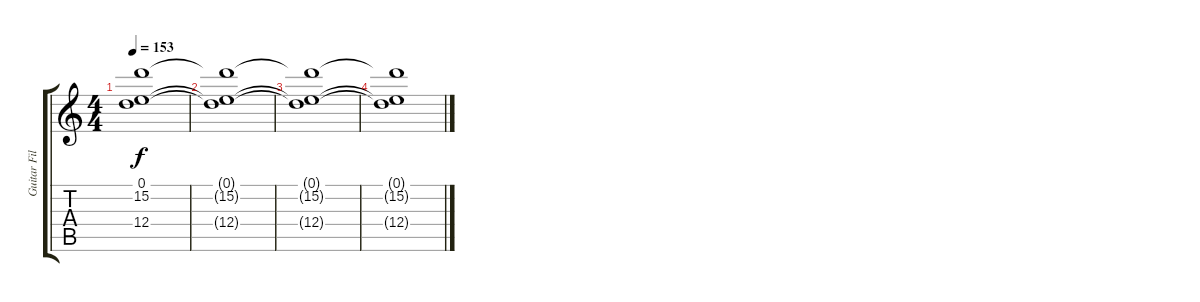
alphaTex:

\track ("Guitar Fills" "Guitar Fil") {instrument overdrivenguitar}
\staff {score tabs}
\tuning (E4 B3 G3 D3 A2 D2) {hide}
\ts (4 4)
\tempo 153
\clef g2
\ks c
(0.1 15.2 12.4).1{dy f} |
(0.1{t} 15.2{t} 12.4{t}).1 |
(0.1{t} 15.2{t} 12.4{t}).1 |
(0.1{t} 15.2{t} 12.4{t}).1
